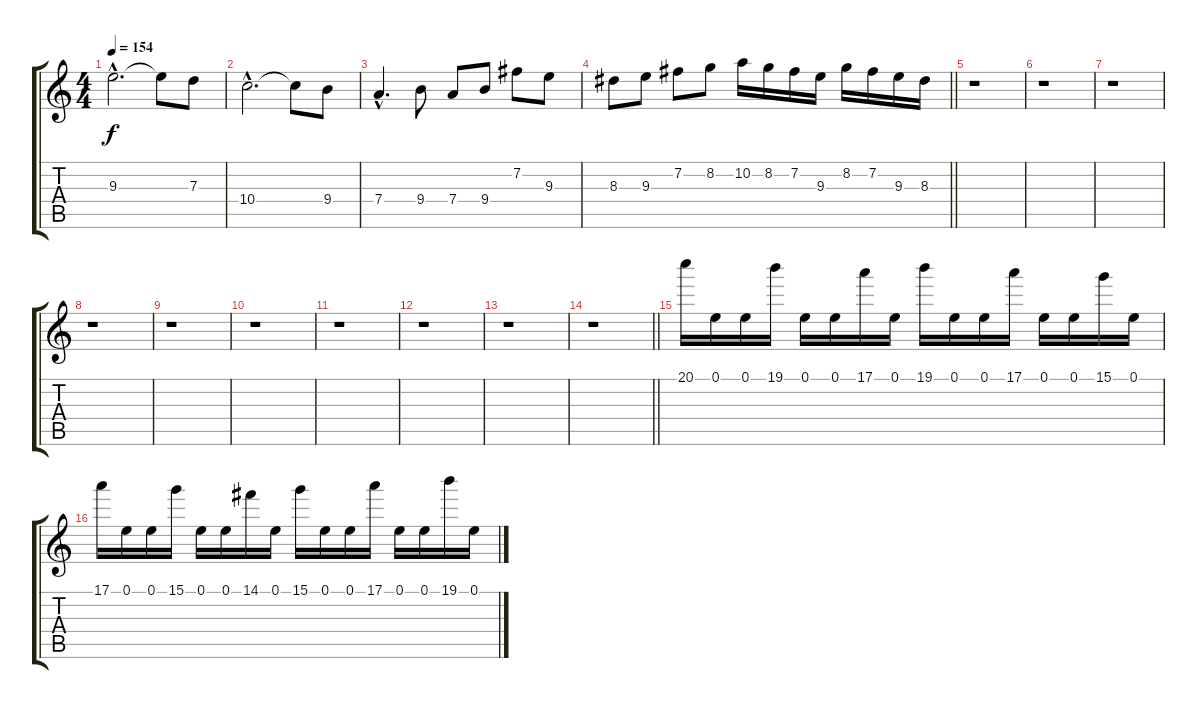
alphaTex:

\track "" {instrument distortionguitar}
\staff {score tabs}
\tuning (E4 B3 G3 D3 A2 E2) {hide}
\ts (4 4)
\tempo 154
\clef g2
\ks c
9.3{hac}.2{d dy f} 9.3{t}.8 7.3.8 |
10.4{hac}.2{d} 10.4{t}.8 9.4.8 |
7.4{hac}.4{d} 9.4.8 7.4.8 9.4.8 7.2.8 9.3.8 |
\barLineRight lightlight
8.3.8 9.3.8 7.2.8 8.2.8 10.2.16 8.2.16 7.2.16 9.3.16 8.2.16 7.2.16 9.3.16 8.3.16 |
r.1 |
r.1 |
r.1 |
r.1 |
r.1 |
r.1 |
r.1 |
r.1 |
r.1 |
\barLineRight lightlight
r.1 |
20.1.16 0.1.16 0.1.16 19.1.16 0.1.16 0.1.16 17.1.16 0.1.16 19.1.16 0.1.16 0.1.16 17.1.16 0.1.16 0.1.16 15.1.16 0.1.16 |
17.1.16 0.1.16 0.1.16 15.1.16 0.1.16 0.1.16 14.1.16 0.1.16 15.1.16 0.1.16 0.1.16 17.1.16 0.1.16 0.1.16 19.1.16 0.1.16
